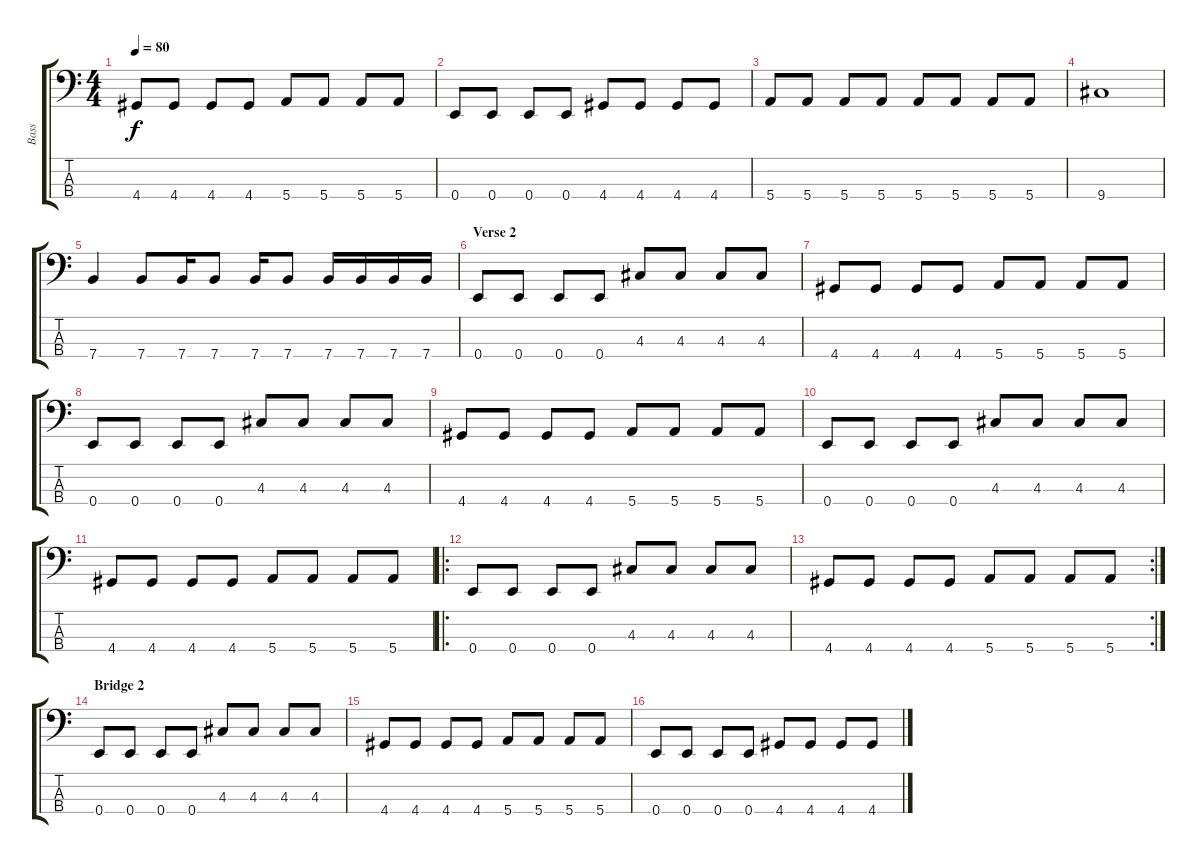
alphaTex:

\track ("Bass" "Bass") {instrument electricbassfinger}
\staff {score tabs}
\tuning (G2 D2 A1 E1) {hide}
\ts (4 4)
\tempo 80
\clef f4
\ks c
4.4.8{dy f} 4.4.8 4.4.8 4.4.8 5.4.8 5.4.8 5.4.8 5.4.8 |
0.4.8 0.4.8 0.4.8 0.4.8 4.4.8 4.4.8 4.4.8 4.4.8 |
5.4.8 5.4.8 5.4.8 5.4.8 5.4.8 5.4.8 5.4.8 5.4.8 |
9.4.1 |
7.4.4 7.4.8 7.4.16 7.4.8 7.4.16 7.4.8 7.4.16 7.4.16 7.4.16 7.4.16 |
\section ("" "Verse 2")
0.4.8 0.4.8 0.4.8 0.4.8 4.3.8 4.3.8 4.3.8 4.3.8 |
4.4.8 4.4.8 4.4.8 4.4.8 5.4.8 5.4.8 5.4.8 5.4.8 |
0.4.8 0.4.8 0.4.8 0.4.8 4.3.8 4.3.8 4.3.8 4.3.8 |
4.4.8 4.4.8 4.4.8 4.4.8 5.4.8 5.4.8 5.4.8 5.4.8 |
0.4.8 0.4.8 0.4.8 0.4.8 4.3.8 4.3.8 4.3.8 4.3.8 |
4.4.8 4.4.8 4.4.8 4.4.8 5.4.8 5.4.8 5.4.8 5.4.8 |
\ro
0.4.8 0.4.8 0.4.8 0.4.8 4.3.8 4.3.8 4.3.8 4.3.8 |
\rc 2
4.4.8 4.4.8 4.4.8 4.4.8 5.4.8 5.4.8 5.4.8 5.4.8 |
\section ("" "Bridge 2")
0.4.8 0.4.8 0.4.8 0.4.8 4.3.8 4.3.8 4.3.8 4.3.8 |
4.4.8 4.4.8 4.4.8 4.4.8 5.4.8 5.4.8 5.4.8 5.4.8 |
0.4.8 0.4.8 0.4.8 0.4.8 4.4.8 4.4.8 4.4.8 4.4.8
